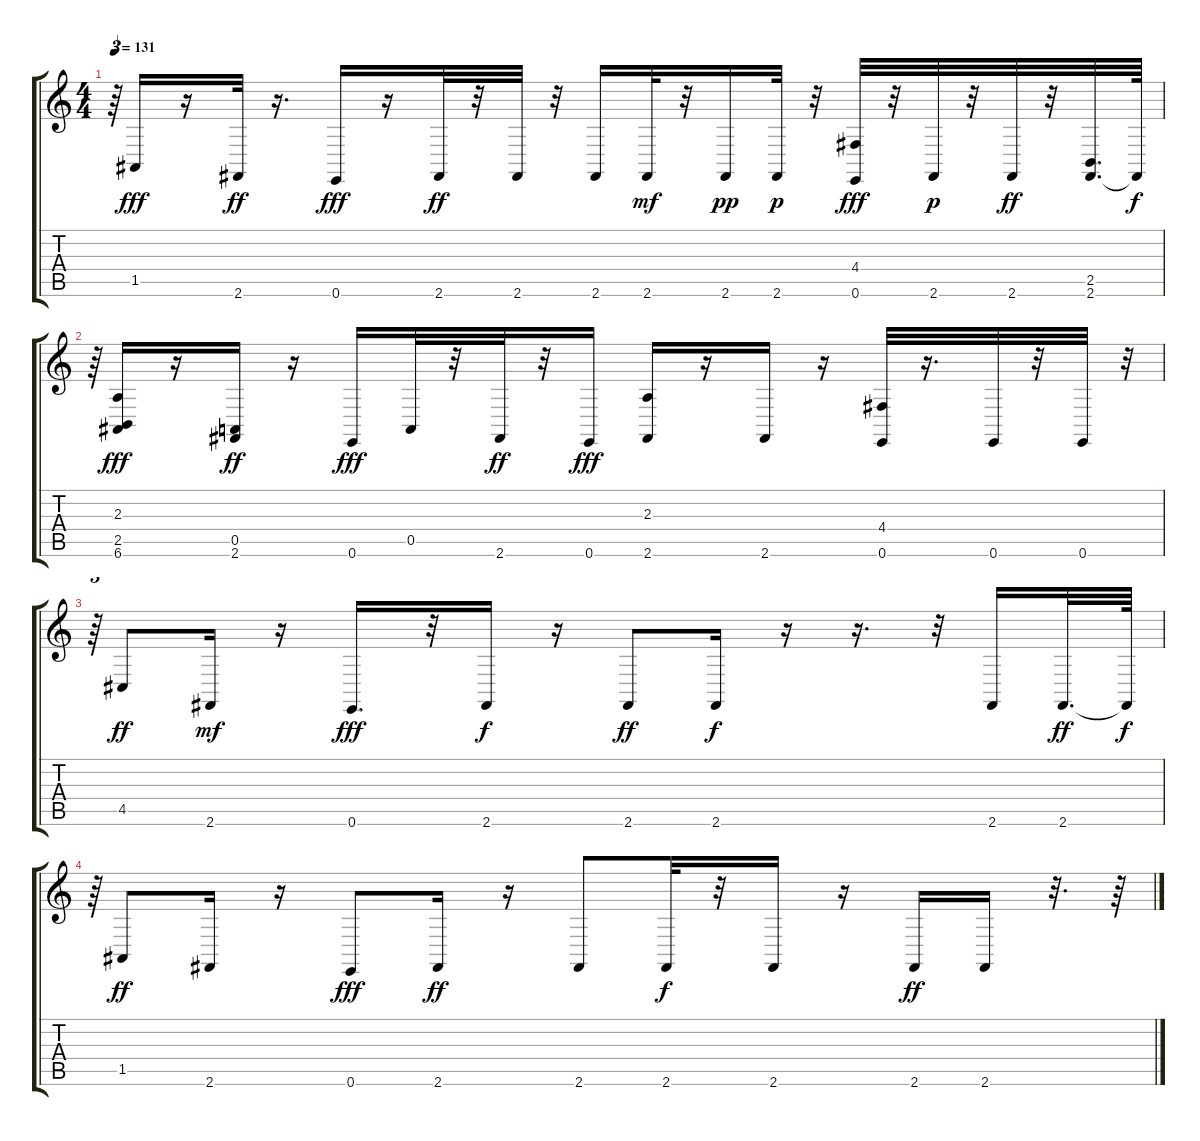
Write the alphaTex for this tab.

\track "" {instrument synthdrum}
\staff {score tabs}
\tuning (E4 B3 G3 D3 A2 E2) {hide}
\ts (4 4)
\tempo 131
\clef g2
\ks c
r.64{tu (3 2) dy f} 1.5.16{dy fff} r.16 2.6.32{dy ff} r.16{d} 0.6.16{dy fff} r.16 2.6.32{dy ff} r.32 2.6.32 r.32 2.6.16 2.6.32{dy mf} r.32 2.6.16{dy pp} 2.6.32{dy p} r.32 (4.4 0.6).32{dy fff} r.32 2.6.32{dy p} r.32 2.6.32{dy ff} r.32 (2.5 2.6).32{d} 2.6{t}.64{dy f} |
r.64{tu (3 2)} (2.3 2.5 6.6).16{dy fff} r.16 (0.5 2.6).16{dy ff} r.16 0.6.16{dy fff} 0.5.32 r.32 2.6.32{dy ff} r.32 0.6.16{dy fff} (2.3 2.6).16 r.16 2.6.16 r.16 (4.4 0.6).32 r.16{d} 0.6.32 r.32 0.6.32 r.32{tu (3 2)} |
r.64{tu (3 2)} 4.5.8{dy ff} 2.6.16{dy mf} r.16 0.6.16{d dy fff} r.32 2.6.16{dy f} r.16 2.6.8{dy ff} 2.6.16{dy f} r.16 r.16{d} r.32 2.6.16 2.6.32{d dy ff} 2.6{t}.64{dy f} |
r.64{tu (3 2)} 1.5.8{dy ff} 2.6.16 r.16 0.6.8{dy fff} 2.6.16{dy ff} r.16 2.6.8 2.6.32{dy f} r.32 2.6.16 r.16 2.6.16{dy ff} 2.6.16 r.32{d} r.64
